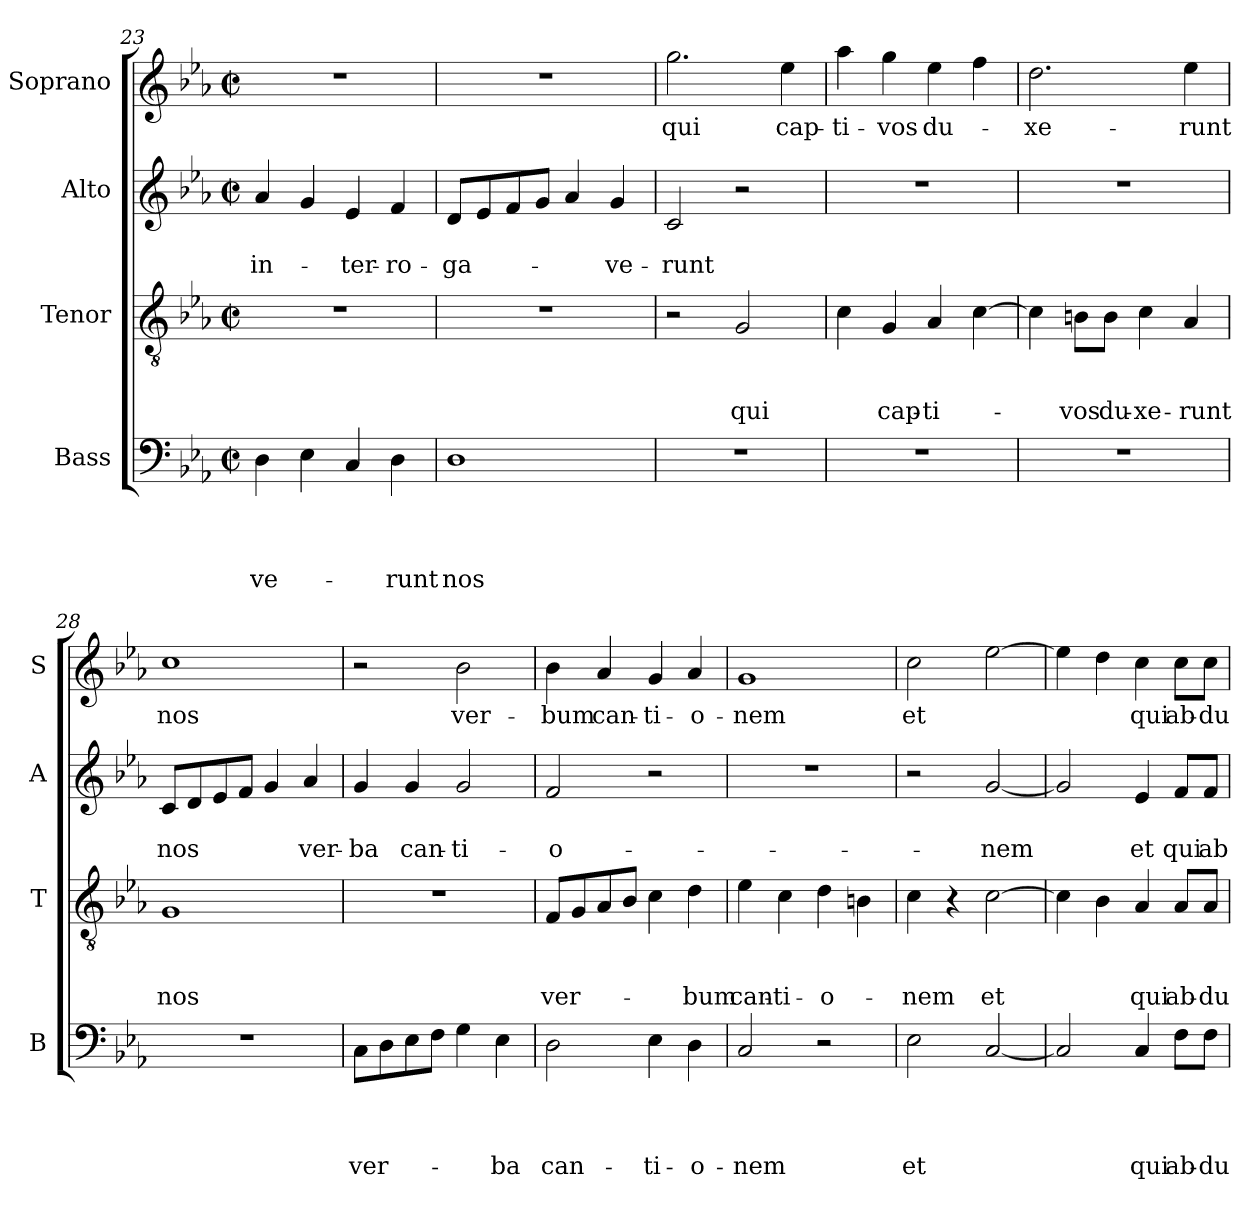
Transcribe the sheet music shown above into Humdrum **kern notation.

**kern	**text	**text	**text	**text	**kern	**text	**text	**text	**kern	**text	**text	**kern	**text
*part4	*part4	*part4	*part4	*part4	*part3	*part3	*part3	*part3	*part2	*part2	*part2	*part1	*part1
*staff4	*staff4	*staff4	*staff4	*staff4	*staff3	*staff3	*staff3	*staff3	*staff2	*staff2	*staff2	*staff1	*staff1
*I"Bass	*	*	*	*	*I"Tenor	*	*	*	*I"Alto	*	*	*I"Soprano	*
*I'B	*	*	*	*	*I'T	*	*	*	*I'A	*	*	*I'S	*
*clefF4	*	*	*	*	*clefGv2	*	*	*	*clefG2	*	*	*clefG2	*
*k[b-e-a-]	*	*	*	*	*k[b-e-a-]	*	*	*	*k[b-e-a-]	*	*	*k[b-e-a-]	*
*E-:	*	*	*	*	*E-:	*	*	*	*E-:	*	*	*E-:	*
*M2/2	*	*	*	*	*M2/2	*	*	*	*M2/2	*	*	*M2/2	*
*met(c|)	*	*	*	*	*met(c|)	*	*	*	*met(c|)	*	*	*met(c|)	*
=23	=23	=23	=23	=23	=23	=23	=23	=23	=23	=23	=23	=23	=23
!	!	!	!	!LO:LY:b	!	!	!	!	!	!	!LO:LY:b	!	!
4D\	.	.	.	-ve-	1r	.	.	.	4a-/	.	in-	1r	.
4E-\	.	.	.	.	.	.	.	.	4g/	.	.	.	.
!	!	!	!	!	!	!	!	!	!	!	!LO:LY:b	!	!
4C/	.	.	.	.	.	.	.	.	4e-/	.	-ter-	.	.
!	!	!	!	!LO:LY:b	!	!	!	!	!	!	!LO:LY:b	!	!
4D\	.	.	.	-runt	.	.	.	.	4f/	.	-ro-	.	.
!!LO:LB:g=z
=24	=24	=24	=24	=24	=24	=24	=24	=24	=24	=24	=24	=24	=24
!	!	!	!	!LO:LY:b	!	!	!	!	!	!	!LO:LY:b	!	!
1D	.	.	.	nos	1r	.	.	.	8d/L	.	-ga-	1r	.
.	.	.	.	.	.	.	.	.	8e-/	.	.	.	.
.	.	.	.	.	.	.	.	.	8f/	.	.	.	.
.	.	.	.	.	.	.	.	.	8g/J	.	.	.	.
.	.	.	.	.	.	.	.	.	4a-/	.	.	.	.
!	!	!	!	!	!	!	!	!	!	!	!LO:LY:b	!	!
.	.	.	.	.	.	.	.	.	4g/	.	-ve-	.	.
=25	=25	=25	=25	=25	=25	=25	=25	=25	=25	=25	=25	=25	=25
!	!	!	!	!	!	!	!	!	!	!	!LO:LY:b	!	!LO:LY:b
1r	.	.	.	.	2r	.	.	.	2c/	.	-runt	2.gg\	qui
!	!	!	!	!	!	!	!	!LO:LY:b	!	!	!	!	!
.	.	.	.	.	2G/	.	.	qui	2r	.	.	.	.
!	!	!	!	!	!	!	!	!	!	!	!	!	!LO:LY:b
.	.	.	.	.	.	.	.	.	.	.	.	4ee-\	cap-
=26	=26	=26	=26	=26	=26	=26	=26	=26	=26	=26	=26	=26	=26
!	!	!	!	!	!	!	!	!	!	!	!	!	!LO:LY:b
1r	.	.	.	.	4c\	.	.	.	1r	.	.	4aa-\	-ti-
!	!	!	!	!	!	!	!	!LO:LY:b	!	!	!	!	!LO:LY:b
.	.	.	.	.	4G/	.	.	cap-	.	.	.	4gg\	-vos
!	!	!	!	!	!	!	!	!LO:LY:b	!	!	!	!	!LO:LY:b
.	.	.	.	.	4A-/	.	.	-ti-	.	.	.	4ee-\	du-
.	.	.	.	.	[>4c\	.	.	.	.	.	.	4ff\	.
=27	=27	=27	=27	=27	=27	=27	=27	=27	=27	=27	=27	=27	=27
!	!	!	!	!	!	!	!	!	!	!	!	!	!LO:LY:b
1r	.	.	.	.	4c\]	.	.	.	1r	.	.	2.dd\	-xe-
!	!	!	!	!	!	!	!	!LO:LY:b	!	!	!	!	!
.	.	.	.	.	8Bn\L	.	.	-vos	.	.	.	.	.
!	!	!	!	!	!	!	!	!LO:LY:b	!	!	!	!	!
.	.	.	.	.	8B\J	.	.	du-	.	.	.	.	.
!	!	!	!	!	!	!	!	!LO:LY:b	!	!	!	!	!
.	.	.	.	.	4c\	.	.	-xe-	.	.	.	.	.
!	!	!	!	!	!	!	!	!LO:LY:b	!	!	!	!	!LO:LY:b
.	.	.	.	.	4A-/	.	.	-runt	.	.	.	4ee-\	-runt
=28	=28	=28	=28	=28	=28	=28	=28	=28	=28	=28	=28	=28	=28
!	!	!	!	!	!	!	!	!LO:LY:b	!	!	!LO:LY:b	!	!LO:LY:b
1r	.	.	.	.	1G	.	.	nos	8c/L	.	nos	1cc	nos
.	.	.	.	.	.	.	.	.	8d/	.	.	.	.
.	.	.	.	.	.	.	.	.	8e-/	.	.	.	.
.	.	.	.	.	.	.	.	.	8f/J	.	.	.	.
.	.	.	.	.	.	.	.	.	4g/	.	.	.	.
!	!	!	!	!	!	!	!	!	!	!	!LO:LY:b	!	!
.	.	.	.	.	.	.	.	.	4a-/	.	ver-	.	.
=29	=29	=29	=29	=29	=29	=29	=29	=29	=29	=29	=29	=29	=29
!	!	!	!	!LO:LY:b	!	!	!	!	!	!	!LO:LY:b	!	!
8C\L	.	.	.	ver-	1r	.	.	.	4g/	.	-ba	2r	.
8D\	.	.	.	.	.	.	.	.	.	.	.	.	.
!	!	!	!	!	!	!	!	!	!	!	!LO:LY:b	!	!
8E-\	.	.	.	.	.	.	.	.	4g/	.	can-	.	.
8F\J	.	.	.	.	.	.	.	.	.	.	.	.	.
!	!	!	!	!	!	!	!	!	!	!	!LO:LY:b	!	!LO:LY:b
4G\	.	.	.	.	.	.	.	.	2g/	.	-ti-	2b-\	ver-
!	!	!	!	!LO:LY:b	!	!	!	!	!	!	!	!	!
4E-\	.	.	.	-ba	.	.	.	.	.	.	.	.	.
!!LO:LB:g=z
=30	=30	=30	=30	=30	=30	=30	=30	=30	=30	=30	=30	=30	=30
!	!	!	!	!LO:LY:b	!	!	!	!LO:LY:b	!	!	!LO:LY:b	!	!LO:LY:b
2D\	.	.	.	can-	8F/L	.	.	ver-	2f/	.	-o-	4b-\	-bum
.	.	.	.	.	8G/	.	.	.	.	.	.	.	.
!	!	!	!	!	!	!	!	!	!	!	!	!	!LO:LY:b
.	.	.	.	.	8A-/	.	.	.	.	.	.	4a-/	can-
.	.	.	.	.	8B-/J	.	.	.	.	.	.	.	.
!	!	!	!	!LO:LY:b	!	!	!	!	!	!	!	!	!LO:LY:b
4E-\	.	.	.	-ti-	4c\	.	.	.	2r	.	.	4g/	-ti-
!	!	!	!	!LO:LY:b	!	!	!	!LO:LY:b	!	!	!	!	!LO:LY:b
4D\	.	.	.	-o-	4d\	.	.	-bum	.	.	.	4a-/	-o-
=31	=31	=31	=31	=31	=31	=31	=31	=31	=31	=31	=31	=31	=31
!	!	!	!	!LO:LY:b	!	!	!	!LO:LY:b	!	!	!	!	!LO:LY:b
2C/	.	.	.	-nem	4e-\	.	.	can-	1r	.	.	1g	-nem
!	!	!	!	!	!	!	!	!LO:LY:b	!	!	!	!	!
.	.	.	.	.	4c\	.	.	-ti-	.	.	.	.	.
!	!	!	!	!	!	!	!	!LO:LY:b	!	!	!	!	!
2r	.	.	.	.	4d\	.	.	-o-	.	.	.	.	.
.	.	.	.	.	4Bn\	.	.	.	.	.	.	.	.
=32	=32	=32	=32	=32	=32	=32	=32	=32	=32	=32	=32	=32	=32
!	!	!	!	!LO:LY:b	!	!	!	!LO:LY:b	!	!	!	!	!LO:LY:b
2E-\	.	.	.	et	4c\	.	.	-nem	2r	.	.	2cc\	et
.	.	.	.	.	4r	.	.	.	.	.	.	.	.
!	!	!	!	!	!	!	!	!LO:LY:b	!	!	!LO:LY:b	!	!
[<2C/	.	.	.	.	[>2c\	.	.	et	[<2g/	.	-nem	[>2ee-\	.
=33	=33	=33	=33	=33	=33	=33	=33	=33	=33	=33	=33	=33	=33
2C/]	.	.	.	.	4c\]	.	.	.	2g/]	.	.	4ee-\]	.
.	.	.	.	.	4B-\	.	.	.	.	.	.	4dd\	.
!	!	!	!	!LO:LY:b	!	!	!	!LO:LY:b	!	!	!LO:LY:b	!	!LO:LY:b
4C/	.	.	.	qui	4A-/	.	.	qui	4e-/	.	et	4cc\	qui
!	!	!	!	!LO:LY:b	!	!	!	!LO:LY:b	!	!	!LO:LY:b	!	!LO:LY:b
8F\L	.	.	.	ab-	8A-/L	.	.	ab-	8f/L	.	qui	8cc\L	ab-
!	!	!	!	!LO:LY:b:rj	!	!	!	!LO:LY:b:rj	!	!	!LO:LY:b:rj	!	!LO:LY:b:rj
8F\J	.	.	.	-du-	8A-/J	.	.	-du-	8f/J	.	ab-	8cc\J	-du-
=	=	=	=	=	=	=	=	=	=	=	=	=	=
*-	*-	*-	*-	*-	*-	*-	*-	*-	*-	*-	*-	*-	*-
